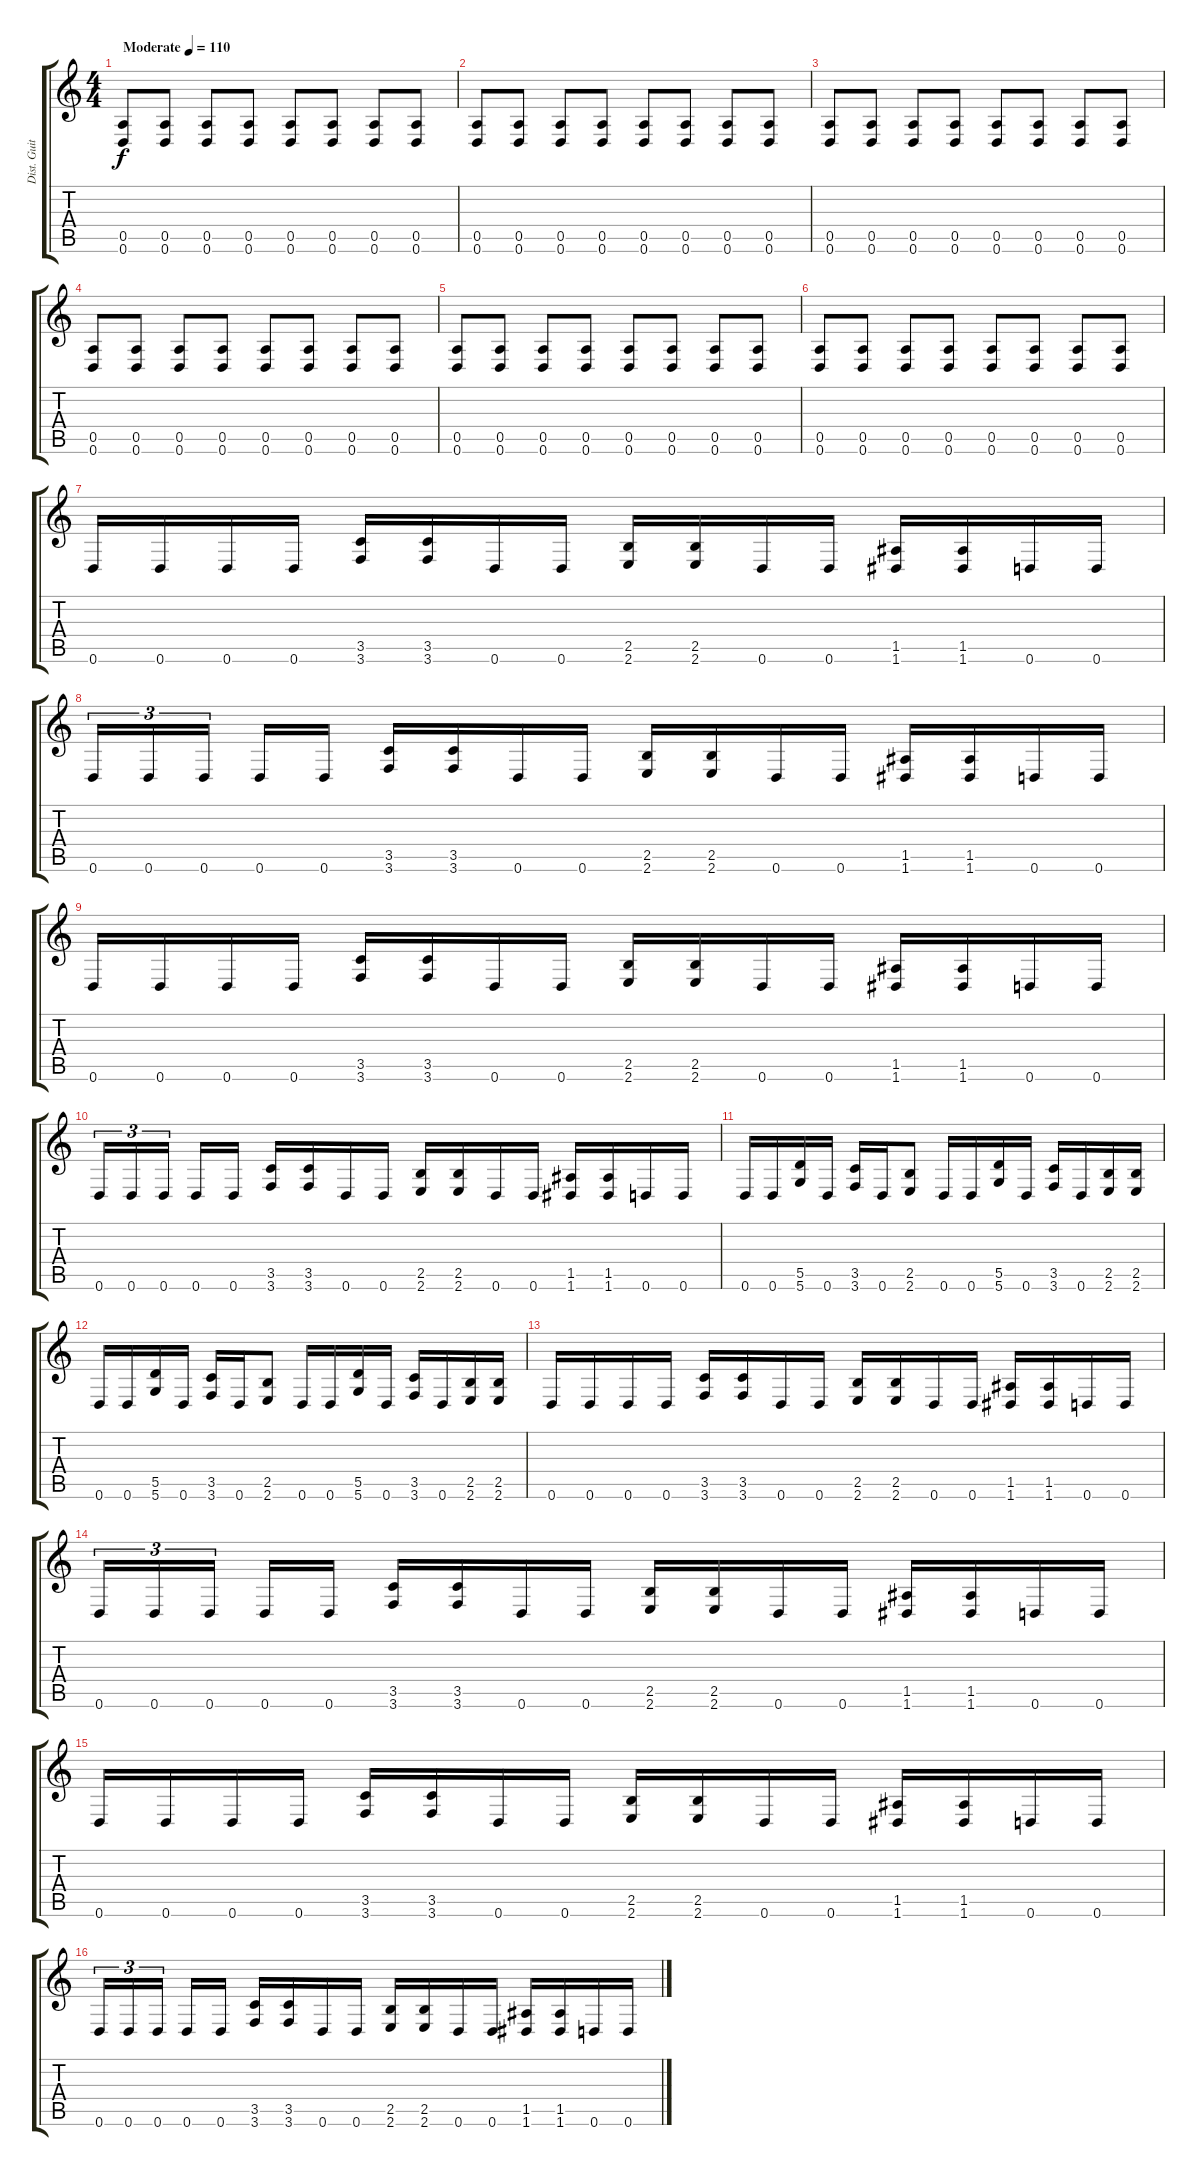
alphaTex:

\track ("Dist. Guitar/Solo Guitar" "Dist. Guit") {instrument distortionguitar}
\staff {score tabs}
\tuning (E4 B3 G3 D3 A2 D2) {hide}
\ts (4 4)
\tempo (110 "Moderate")
\clef g2
\ks c
(0.5 0.6).8{dy f instrument distortionguitar} (0.5 0.6).8 (0.5 0.6).8 (0.5 0.6).8 (0.5 0.6).8 (0.5 0.6).8 (0.5 0.6).8 (0.5 0.6).8 |
(0.5 0.6).8 (0.5 0.6).8 (0.5 0.6).8 (0.5 0.6).8 (0.5 0.6).8 (0.5 0.6).8 (0.5 0.6).8 (0.5 0.6).8 |
(0.5 0.6).8 (0.5 0.6).8 (0.5 0.6).8 (0.5 0.6).8 (0.5 0.6).8 (0.5 0.6).8 (0.5 0.6).8 (0.5 0.6).8 |
(0.5 0.6).8 (0.5 0.6).8 (0.5 0.6).8 (0.5 0.6).8 (0.5 0.6).8 (0.5 0.6).8 (0.5 0.6).8 (0.5 0.6).8 |
(0.5 0.6).8 (0.5 0.6).8 (0.5 0.6).8 (0.5 0.6).8 (0.5 0.6).8 (0.5 0.6).8 (0.5 0.6).8 (0.5 0.6).8 |
(0.5 0.6).8 (0.5 0.6).8 (0.5 0.6).8 (0.5 0.6).8 (0.5 0.6).8 (0.5 0.6).8 (0.5 0.6).8 (0.5 0.6).8 |
0.6.16 0.6.16 0.6.16 0.6.16 (3.5 3.6).16 (3.5 3.6).16 0.6.16 0.6.16 (2.5 2.6).16 (2.5 2.6).16 0.6.16 0.6.16 (1.5 1.6).16 (1.5 1.6).16 0.6.16 0.6.16 |
0.6.16{tu (3 2)} 0.6.16{tu (3 2)} 0.6.16{tu (3 2) beam splitsecondary} 0.6.16 0.6.16 (3.5 3.6).16 (3.5 3.6).16 0.6.16 0.6.16 (2.5 2.6).16 (2.5 2.6).16 0.6.16 0.6.16 (1.5 1.6).16 (1.5 1.6).16 0.6.16 0.6.16 |
0.6.16 0.6.16 0.6.16 0.6.16 (3.5 3.6).16 (3.5 3.6).16 0.6.16 0.6.16 (2.5 2.6).16 (2.5 2.6).16 0.6.16 0.6.16 (1.5 1.6).16 (1.5 1.6).16 0.6.16 0.6.16 |
0.6.16{tu (3 2)} 0.6.16{tu (3 2)} 0.6.16{tu (3 2) beam splitsecondary} 0.6.16 0.6.16 (3.5 3.6).16 (3.5 3.6).16 0.6.16 0.6.16 (2.5 2.6).16 (2.5 2.6).16 0.6.16 0.6.16 (1.5 1.6).16 (1.5 1.6).16 0.6.16 0.6.16 |
0.6.16 0.6.16 (5.5 5.6).16 0.6.16 (3.5 3.6).16 0.6.16 (2.5 2.6).8 0.6.16 0.6.16 (5.5 5.6).16 0.6.16 (3.5 3.6).16 0.6.16 (2.5 2.6).16 (2.5 2.6).16 |
0.6.16 0.6.16 (5.5 5.6).16 0.6.16 (3.5 3.6).16 0.6.16 (2.5 2.6).8 0.6.16 0.6.16 (5.5 5.6).16 0.6.16 (3.5 3.6).16 0.6.16 (2.5 2.6).16 (2.5 2.6).16 |
0.6.16 0.6.16 0.6.16 0.6.16 (3.5 3.6).16 (3.5 3.6).16 0.6.16 0.6.16 (2.5 2.6).16 (2.5 2.6).16 0.6.16 0.6.16 (1.5 1.6).16 (1.5 1.6).16 0.6.16 0.6.16 |
0.6.16{tu (3 2)} 0.6.16{tu (3 2)} 0.6.16{tu (3 2) beam splitsecondary} 0.6.16 0.6.16 (3.5 3.6).16 (3.5 3.6).16 0.6.16 0.6.16 (2.5 2.6).16 (2.5 2.6).16 0.6.16 0.6.16 (1.5 1.6).16 (1.5 1.6).16 0.6.16 0.6.16 |
0.6.16 0.6.16 0.6.16 0.6.16 (3.5 3.6).16 (3.5 3.6).16 0.6.16 0.6.16 (2.5 2.6).16 (2.5 2.6).16 0.6.16 0.6.16 (1.5 1.6).16 (1.5 1.6).16 0.6.16 0.6.16 |
0.6.16{tu (3 2)} 0.6.16{tu (3 2)} 0.6.16{tu (3 2) beam splitsecondary} 0.6.16 0.6.16 (3.5 3.6).16 (3.5 3.6).16 0.6.16 0.6.16 (2.5 2.6).16 (2.5 2.6).16 0.6.16 0.6.16 (1.5 1.6).16 (1.5 1.6).16 0.6.16 0.6.16
